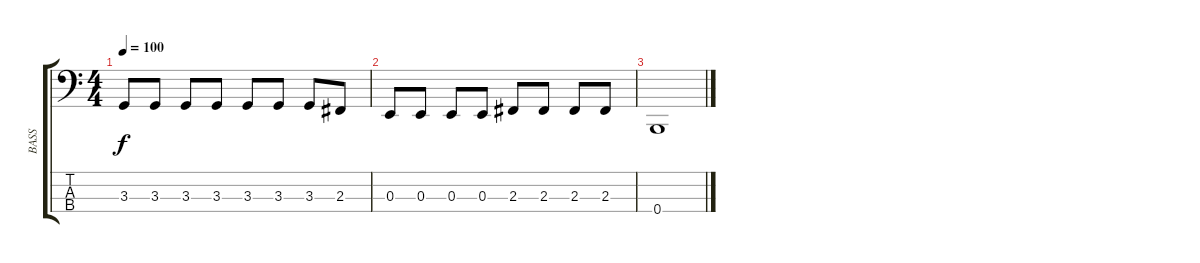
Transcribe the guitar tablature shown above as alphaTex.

\track ("BASS" "BASS") {instrument electricbasspick}
\staff {score tabs}
\tuning (D2 A1 E1 B0) {hide}
\ts (4 4)
\tempo 100
\clef f4
\ks c
3.3.8{dy f} 3.3.8 3.3.8 3.3.8 3.3.8 3.3.8 3.3.8 2.3.8 |
0.3.8 0.3.8 0.3.8 0.3.8 2.3.8 2.3.8 2.3.8 2.3.8 |
0.4.1
